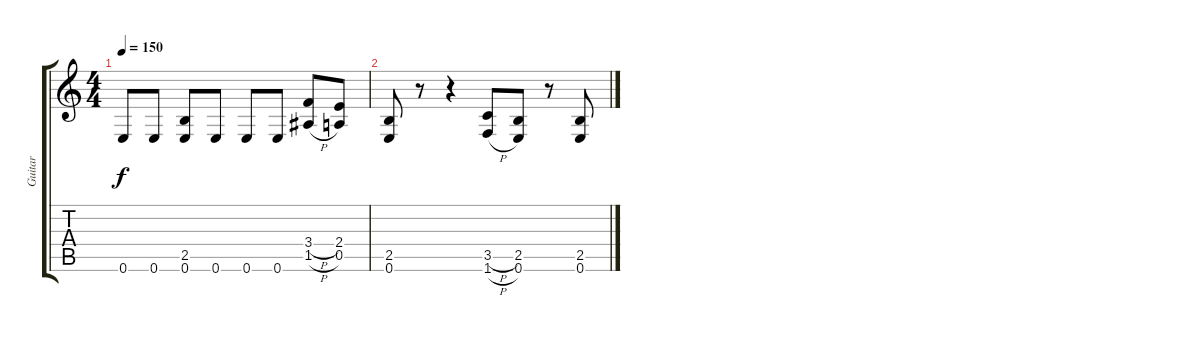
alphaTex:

\track ("Guitar" "Guitar") {instrument distortionguitar}
\staff {score tabs}
\tuning (E4 B3 G3 D3 A2 E2) {hide}
\ts (4 4)
\tempo 150
\clef g2
\ks c
0.6.8{dy f} 0.6.8 (2.5 0.6).8 0.6.8 0.6.8 0.6.8 (3.4{h} 1.5{h}).8 (2.4 0.5).8 |
(2.5 0.6).8 r.8 r.4 (3.5{h} 1.6{h}).8 (2.5 0.6).8 r.8 (2.5 0.6).8
